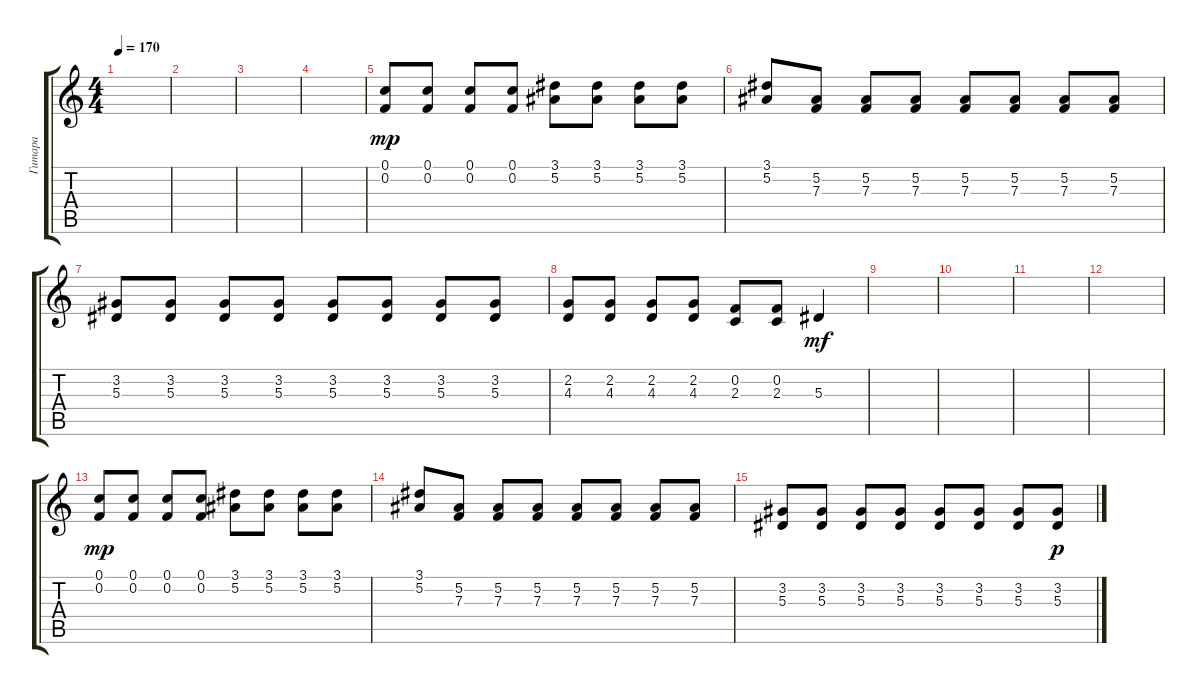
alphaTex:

\track ("Гитара" "Гитара") {instrument electricguitarclean}
\staff {score tabs}
\tuning (C4 F3 Bb2 Eb2 G2 C2) {hide}
\ts (4 4)
\tempo 170
\clef g2
\ks c
|
|
|
|
(0.1 0.2).8{dy mp volume 11} (0.1 0.2).8 (0.1 0.2).8 (0.1 0.2).8 (3.1 5.2).8 (3.1 5.2).8 (3.1 5.2).8 (3.1 5.2).8 |
(3.1 5.2).8 (5.2 7.3).8 (5.2 7.3).8 (5.2 7.3).8 (5.2 7.3).8 (5.2 7.3).8 (5.2 7.3).8 (5.2 7.3).8 |
(3.2 5.3).8 (3.2 5.3).8 (3.2 5.3).8 (3.2 5.3).8 (3.2 5.3).8 (3.2 5.3).8 (3.2 5.3).8 (3.2 5.3).8 |
(2.2 4.3).8 (2.2 4.3).8 (2.2 4.3).8 (2.2 4.3).8 (0.2 2.3).8 (0.2 2.3).8 5.3.4{dy mf} |
|
|
|
|
(0.1 0.2).8{dy mp} (0.1 0.2).8 (0.1 0.2).8 (0.1 0.2).8 (3.1 5.2).8 (3.1 5.2).8 (3.1 5.2).8 (3.1 5.2).8 |
(3.1 5.2).8 (5.2 7.3).8 (5.2 7.3).8 (5.2 7.3).8 (5.2 7.3).8 (5.2 7.3).8 (5.2 7.3).8 (5.2 7.3).8 |
(3.2 5.3).8 (3.2 5.3).8 (3.2 5.3).8 (3.2 5.3).8 (3.2 5.3).8 (3.2 5.3).8 (3.2 5.3).8 (3.2 5.3).8{dy p}
